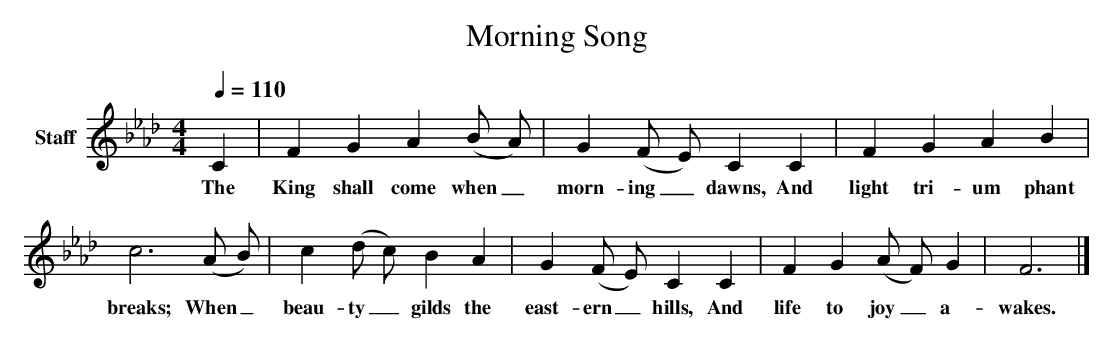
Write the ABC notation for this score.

X:1
T: Morning Song
L: 1/4
M: 4/4
Q: 1/4=110
V: P1 name="Staff"
K: Ab
[V: P1]  C | F G A (B/ A/) | G (F/ E/) C C | F G A B | c3 (A/ B/) | c (d/ c/) B A | G (F/ E/) C C | F G (A/ F/) G | F3|]
w: The King shall come when_ morn- ing_ dawns, And light tri- um phant breaks; When_ beau- ty_ gilds the east- ern_ hills, And life to joy_ a- wakes.
